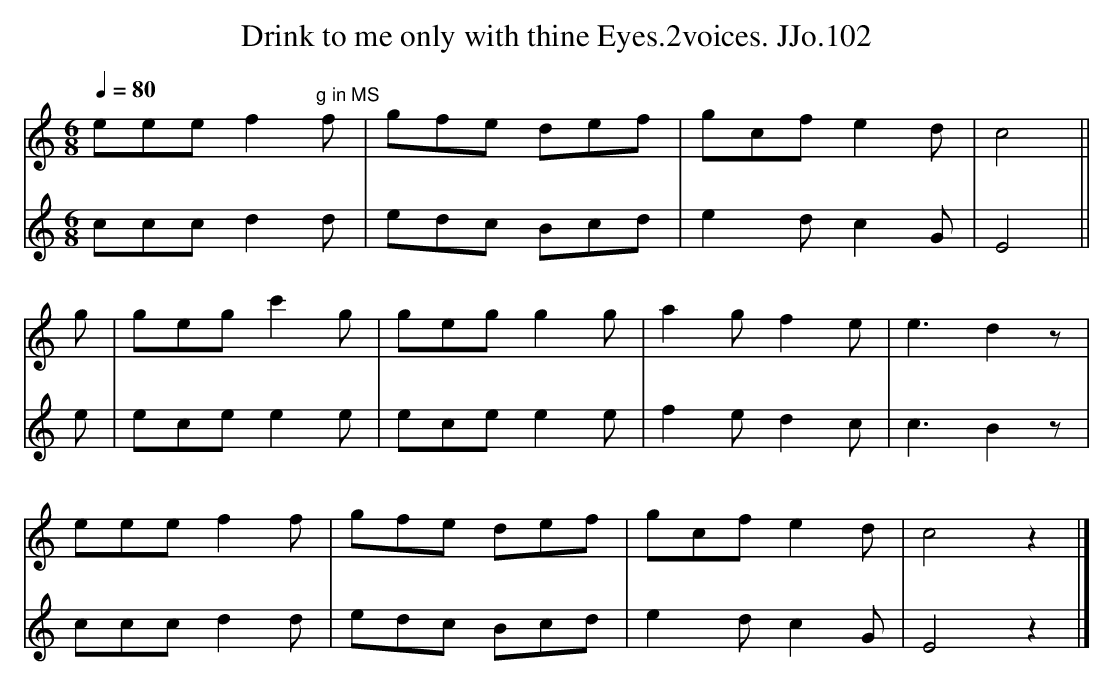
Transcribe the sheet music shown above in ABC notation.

X:1
T:Drink to me only with thine Eyes.2voices. JJo.102
M:6/8
L:1/8
Q:1/4=80
K:C
[V:1]eeef2"^g in MS"f|gfe def|gcf e2d|c4||
[V:2]ccc d2d|edc Bcd|e2dc2G|E4||
[V:1]g|geg c'2g|geg g2g|a2gf2e|e3d2z|
[V:2]e|ece e2e|ecee2e|f2ed2c|c3B2z|
[V:1]eeef2f|gfe def|gcf e2d|c4z2|]
[V:2]ccc d2d|edc Bcd|e2dc2G|E4z2|]
